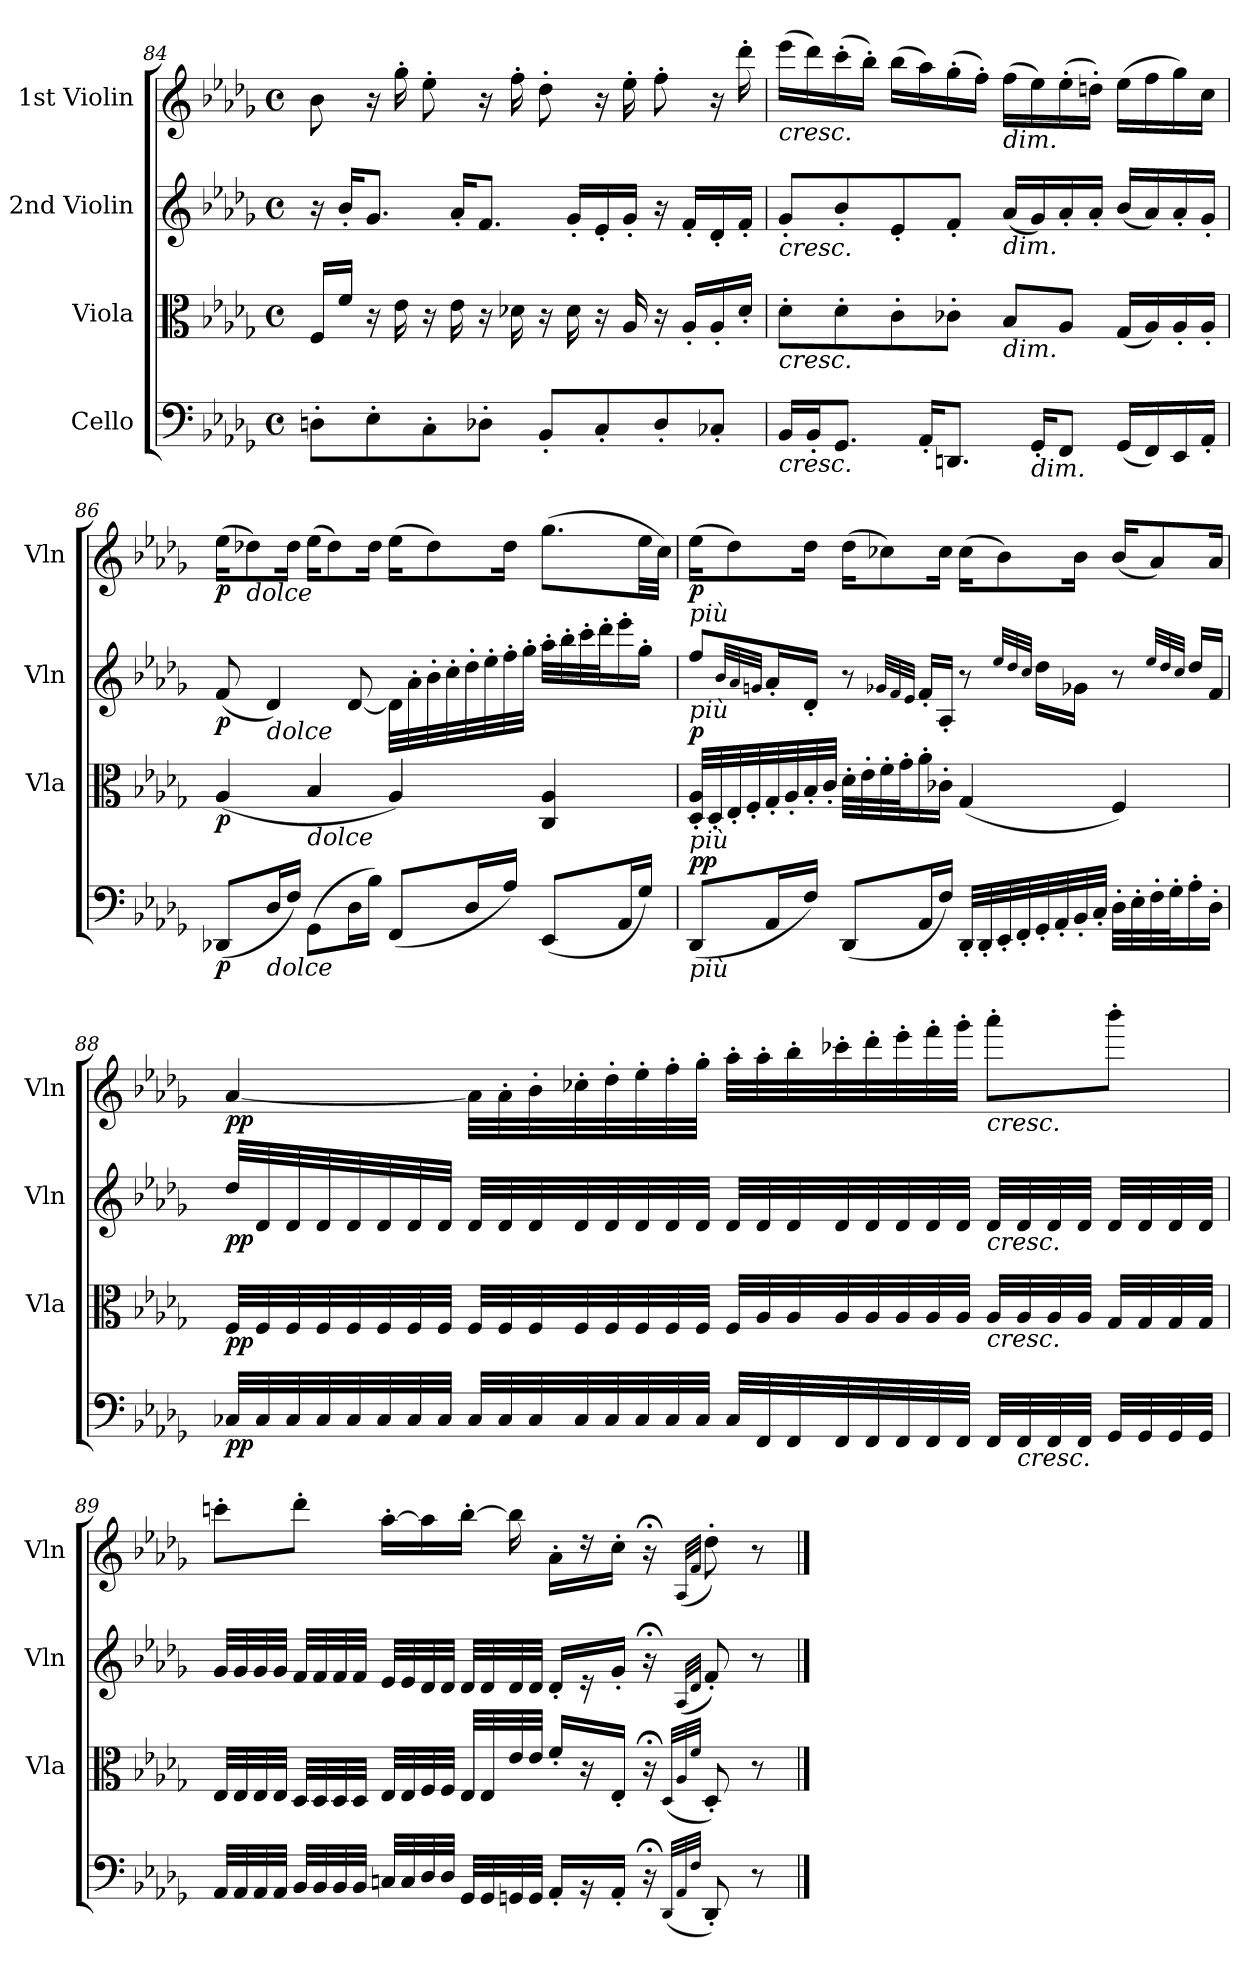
**kern	**dynam	**kern	**dynam	**kern	**dynam	**kern	**dynam
*part4	*part4	*part3	*part3	*part2	*part2	*part1	*part1
*staff4	*staff4	*staff3	*staff3	*staff2	*staff2	*staff1	*staff1
*I"Cello	*	*I"Viola	*	*I"2nd Violin	*	*I"1st Violin	*
*	*	*I'Vla	*	*I'Vln	*	*I'Vln	*
*clefF4	*	*clefC3	*	*clefG2	*	*clefG2	*
*k[b-e-a-d-g-]	*	*k[b-e-a-d-g-]	*	*k[b-e-a-d-g-]	*	*k[b-e-a-d-g-]	*
*D-:	*	*D-:	*	*D-:	*	*D-:	*
*M4/4	*	*M4/4	*	*M4/4	*	*M4/4	*
*met(c)	*	*met(c)	*	*met(c)	*	*met(c)	*
=84	=84	=84	=84	=84	=84	=84	=84
8Dn'L	.	16FLL	.	16r	.	8b-	.
.	.	16fJJ	.	16b-'KL	.	.	.
8E-'	.	16r	.	8.g-J	.	16r	.
.	.	16e-	.	.	.	16gg-'	.
8C'	.	16r	.	.	.	8ee-'	.
.	.	16e-	.	16a-'KL	.	.	.
8D-X'J	.	16r	.	8.fJ	.	16r	.
.	.	16d-X	.	.	.	16ff'	.
8BB-'L	.	16r	.	.	.	8dd-'	.
.	.	16d-	.	16g-'LL	.	.	.
8C'	.	16r	.	16e-'	.	16r	.
.	.	16A-	.	16g-'JJ	.	16ee-'	.
8D-'	.	16r	.	16r	.	8ff'	.
.	.	16A-'LL	.	16f'LL	.	.	.
8C-X'J	.	16A-'	.	16d-'	.	16r	.
.	.	16d-'JJ	.	16f'JJ	.	16ddd-'	.
=85	=85	=85	=85	=85	=85	=85	=85
!	!	!	!	!	!	!LO:TX:b:i:t=cresc.	!
!	!	!	!	!LO:TX:b:i:t=cresc.	!	!	!
!	!	!LO:TX:b:i:t=cresc.	!	!	!	!	!
!LO:TX:b:i:t=cresc.	!	!	!	!	!	!	!
16BB-LL	.	8d-'L	.	8g-'L	.	(16eee-LL	.
16BB-'J	.	.	.	.	.	16ddd-)	.
8.GG-J	.	8d-'	.	8b-'	.	(16ccc'	.
.	.	.	.	.	.	16bb-'JJ)	.
.	.	8c'	.	8e-'	.	(16bb-LL	.
16AA-'KL	.	.	.	.	.	16aa-)	.
8.DDnJ	.	8c-X'J	.	8f'J	.	(16gg-'	.
.	.	.	.	.	.	16ff'JJ)	.
!	!	!	!	!	!	!LO:TX:b:i:t=dim.	!
!	!	!	!	!LO:TX:b:i:t=dim.	!	!	!
!	!	!LO:TX:b:i:t=dim.	!	!	!	!	!
.	.	8B-L	.	(16a-LL	.	(16ffLL	.
!LO:TX:b:i:t=dim.	!	!	!	!	!	!	!
16GG-'KL	.	.	.	16g-)	.	16ee-)	.
8FFJ	.	8A-J	.	16a-'	.	(16ee-'	.
.	.	.	.	16a-'JJ	.	16ddn'JJ)	.
(16GG-LL	.	(16G-LL	.	(16b-LL	.	(16ee-LL	.
16FF)	.	16A-)	.	16a-)	.	16ff	.
16EE-	.	16A-'	.	16a-'	.	16gg-)	.
16AA-'JJ	.	16A-'JJ	.	16g-'JJ	.	16ccJJ	.
=86	=86	=86	=86	=86	=86	=86	=86
(8DD-XL	p	(4A-	p	(8f	p	(16ee-KL	p
!	!	!	!	!	!	!LO:TX:b:i:t=dolce	!
.	.	.	.	.	.	8dd-X)	.
!	!	!	!	!LO:TX:b:i:t=dolce	!	!	!
!LO:TX:b:i:t=dolce	!	!	!	!	!	!	!
16D-L	.	.	.	4d-)	.	.	.
16FJJ)	.	.	.	.	.	16dd-Jk	.
!	!	!LO:TX:b:i:t=dolce	!	!	!	!	!
(8GG-L	.	4B-	.	.	.	(16ee-KL	.
.	.	.	.	.	.	8dd-)	.
16D-L	.	.	.	[8d-	.	.	.
16B-JJ)	.	.	.	.	.	16dd-Jk	.
(8FFL	.	4A-)	.	32d-LLL]	.	(16ee-KL	.
.	.	.	.	32a-'	.	.	.
.	.	.	.	32b-'	.	8dd-)	.
.	.	.	.	32cc'	.	.	.
16D-L	.	.	.	32dd-'	.	.	.
.	.	.	.	32ee-'	.	.	.
16A-JJ)	.	.	.	32ff'	.	16dd-Jk	.
.	.	.	.	32gg-'JJJ	.	.	.
(8EE-L	.	4C 4A-	.	32aa-'LLL	.	(8.gg-L	.
.	.	.	.	32bb-'	.	.	.
.	.	.	.	32ccc'	.	.	.
.	.	.	.	32ddd-'J	.	.	.
16AA-L	.	.	.	16eee-'	.	.	.
16G-JJ)	.	.	.	16gg-'JJ	.	32ee-LL	.
.	.	.	.	.	.	32ccJJJ)	.
=87	=87	=87	=87	=87	=87	=87	=87
!	!	!	!	!	!	!LO:TX:b:i:t=più	!
!	!	!	!	!LO:TX:b:i:t=più	!	!	!
!	!	!LO:TX:b:i:t=più	!	!	!	!	!
!LO:TX:b:i:t=più	!	!	!	!	!	!	!
!	!LO:DY:a	!	!LO:DY:a	!	!	!	!
(8DD-L	pp	32D-' 32A-'LLL	p	8ffL	.	(16ee-KL	p
.	.	32D-'	.	.	.	.	.
.	.	32E-'	.	.	.	8dd-)	.
.	.	32F'	.	.	.	.	.
.	.	.	.	32qqb-/LLL	.	.	.
.	.	.	.	32qqa-/	.	.	.
.	.	.	.	32qqgn/JJJ	.	.	.
16AA-L	.	32G-'	.	16a-'L	.	.	.
.	.	32A-'	.	.	.	.	.
16FJJ)	.	32B-'	.	16d-'JJ	.	16dd-Jk	.
.	.	32c'JJJ	.	.	.	.	.
(8DD-L	.	32d-'LLL	.	8r	.	(16dd-KL	.
.	.	32e-'	.	.	.	.	.
.	.	32f'	.	.	.	8cc-X)	.
.	.	32g-'J	.	.	.	.	.
.	.	.	.	32qqg-X/LLL	.	.	.
.	.	.	.	32qqf/	.	.	.
.	.	.	.	32qqe-/JJJ	.	.	.
16AA-L	.	16a-'	.	16f'LL	.	.	.
16FJJ)	.	16c-X'JJ	.	16A-'JJ	.	16cc-Jk	.
32DD-'LLL	.	(4G-	.	8r	.	(16cc-KL	.
32DD-'	.	.	.	.	.	.	.
32EE-'	.	.	.	.	.	8b-)	.
32FF'	.	.	.	.	.	.	.
.	.	.	.	32qqee-/LLL	.	.	.
.	.	.	.	32qqdd-/	.	.	.
.	.	.	.	32qqcc/JJJ	.	.	.
32GG-'	.	.	.	16dd-LL	.	.	.
32AA-'	.	.	.	.	.	.	.
32BB-'	.	.	.	16g-XJJ	.	16b-Jk	.
32C'JJJ	.	.	.	.	.	.	.
32D-'LLL	.	4F)	.	8r	.	(16b-KL	.
32E-'	.	.	.	.	.	.	.
32F'	.	.	.	.	.	8a-)	.
32G-'J	.	.	.	.	.	.	.
.	.	.	.	32qqee-/LLL	.	.	.
.	.	.	.	32qqdd-/	.	.	.
.	.	.	.	32qqcc/JJJ	.	.	.
16A-'	.	.	.	16dd-LL	.	.	.
16D-'JJ	.	.	.	16fJJ	.	16a-Jk	.
=88	=88	=88	=88	=88	=88	=88	=88
32C-XLLL	pp	32FLLL	pp	32dd-LLL	pp	[4a-	pp
32C-	.	32F	.	32d-	.	.	.
32C-	.	32F	.	32d-	.	.	.
32C-	.	32F	.	32d-	.	.	.
32C-	.	32F	.	32d-	.	.	.
32C-	.	32F	.	32d-	.	.	.
32C-	.	32F	.	32d-	.	.	.
32C-JJJ	.	32FJJJ	.	32d-JJJ	.	.	.
32C-LLL	.	32FLLL	.	32d-LLL	.	32a-LLL]	.
32C-	.	32F	.	32d-	.	32a-'	.
32C-	.	32F	.	32d-	.	32b-'	.
32C-	.	32F	.	32d-	.	32cc-X'	.
32C-	.	32F	.	32d-	.	32dd-'	.
32C-	.	32F	.	32d-	.	32ee-'	.
32C-	.	32F	.	32d-	.	32ff'	.
32C-JJJ	.	32FJJJ	.	32d-JJJ	.	32gg-'JJJ	.
32C-LLL	.	32FLLL	.	32d-LLL	.	32aa-'LLL	.
32FF	.	32A-	.	32d-	.	32aa-'	.
32FF	.	32A-	.	32d-	.	32bb-'	.
32FF	.	32A-	.	32d-	.	32ccc-X'	.
32FF	.	32A-	.	32d-	.	32ddd-'	.
32FF	.	32A-	.	32d-	.	32eee-'	.
32FF	.	32A-	.	32d-	.	32fff'	.
32FFJJJ	.	32A-JJJ	.	32d-JJJ	.	32ggg-'JJJ	.
!	!	!	!	!	!	!LO:TX:b:i:t=cresc.	!
!	!	!	!	!LO:TX:b:i:t=cresc.	!	!	!
!	!	!LO:TX:b:i:t=cresc.	!	!	!	!	!
32FFLLL	.	32A-LLL	.	32d-LLL	.	8aaa-'L	.
!LO:TX:b:i:t=cresc.	!	!	!	!	!	!	!
32FF	.	32A-	.	32d-	.	.	.
32FF	.	32A-	.	32d-	.	.	.
32FFJJJ	.	32A-JJJ	.	32d-JJJ	.	.	.
32GG-LLL	.	32G-LLL	.	32d-LLL	.	8bbb-'J	.
32GG-	.	32G-	.	32d-	.	.	.
32GG-	.	32G-	.	32d-	.	.	.
32GG-JJJ	.	32G-JJJ	.	32d-JJJ	.	.	.
=89	=89	=89	=89	=89	=89	=89	=89
32AA-LLL	.	32E-LLL	.	32g-LLL	.	8cccn'L	.
32AA-	.	32E-	.	32g-	.	.	.
32AA-	.	32E-	.	32g-	.	.	.
32AA-JJJ	.	32E-JJJ	.	32g-JJJ	.	.	.
32BB-LLL	.	32D-LLL	.	32fLLL	.	8ddd-'J	.
32BB-	.	32D-	.	32f	.	.	.
32BB-	.	32D-	.	32f	.	.	.
32BB-JJJ	.	32D-JJJ	.	32fJJJ	.	.	.
32CnLLL	.	32E-LLL	.	32e-LLL	.	[16aa-'LL	.
32C	.	32E-	.	32e-	.	.	.
32D-	.	32F	.	32d-	.	16aa-]	.
32D-JJJ	.	32FJJJ	.	32d-JJJ	.	.	.
32GG-LLL	.	32E-LLL	.	32d-LLL	.	[16bb-'JJ	.
32GG-	.	32E-	.	32d-	.	.	.
32GGn	.	32e-	.	32d-	.	16bb-]	.
32GGJJJ	.	32e-JJJ	.	32d-JJJ	.	.	.
16AA-'LL	.	16f'LL	.	16d-'LL	.	16a-'LL	.
16r	.	16r	.	16r	.	16r	.
16AA-'JJ	.	16E-'JJ	.	16g-'JJ	.	16cc'JJ	.
16r;<	.	16r;<	.	16r;<	.	16r;<	.
(32qqDD-/LLL	.	(32qqD-/LLL	.	.	.	.	.
32qqAA-/	.	32qqA-/	.	(32qqA-/LLL	.	(32qqA-/LLL	.
32qqF/JJJ	.	32qqf/JJJ	.	32qqd-/JJJ	.	32qqf/JJJ	.
8DD-')	.	8D-')	.	8f')	.	8dd-')	.
8r	.	8r	.	8r	.	8r	.
==	==	==	==	==	==	==	==
*-	*-	*-	*-	*-	*-	*-	*-
